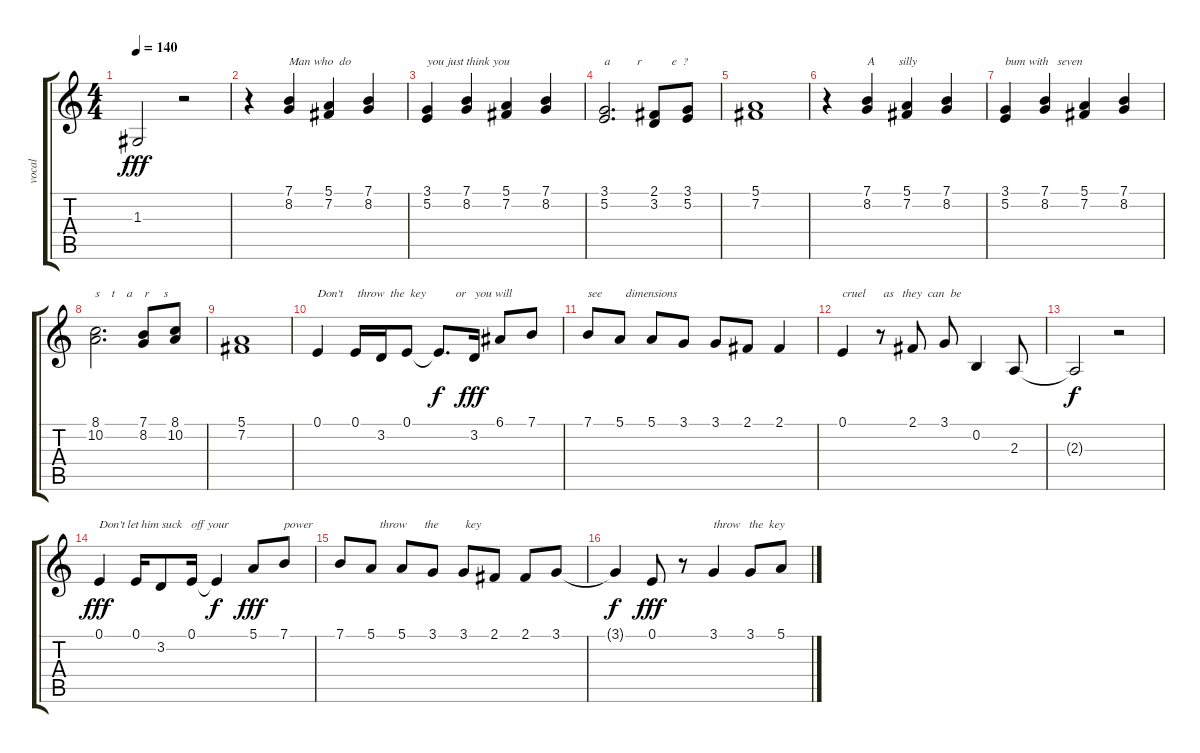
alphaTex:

\track ("vocal" "vocal") {instrument trumpet}
\staff {score tabs}
\tuning (E4 B3 G3 D3 A2 E2) {hide}
\ts (4 4)
\tempo 140
\clef g2
\ks c
1.3.2{dy fff} r.2 |
r.4 (7.1 8.2).4{txt "Man who  do"} (5.1 7.2).4 (7.1 8.2).4 |
(3.1 5.2).4{txt "you just think you"} (7.1 8.2).4 (5.1 7.2).4 (7.1 8.2).4 |
(3.1 5.2).2{d txt "a         r          e  ?"} (2.1 3.2).8 (3.1 5.2).8 |
(5.1 7.2).1 |
r.4 (7.1 8.2).4{txt "A        silly"} (5.1 7.2).4 (7.1 8.2).4 |
(3.1 5.2).4{txt "bum with   seven"} (7.1 8.2).4 (5.1 7.2).4 (7.1 8.2).4 |
(8.1 10.2).2{d txt "s    t    a    r     s"} (7.1 8.2).8 (8.1 10.2).8 |
(5.1 7.2).1 |
0.1.4{txt "Don't     throw  the  key          or   you will"} 0.1.16 3.2.16 0.1.8 0.1{t}.8{d dy f} 3.2.16{dy fff} 6.1.8 7.1.8 |
7.1.8{txt "see        dimensions"} 5.1.8 5.1.8 3.1.8 3.1.8 2.1.8 2.1.4 |
0.1.4{txt "cruel      as   they  can  be"} r.8 2.1.8 3.1.8 0.2.4 2.3.8 |
2.3{t}.2{dy f} r.2 |
0.1.4{txt "Don't let him suck   off your" dy fff} 0.1.16 3.2.8 0.1.16 0.1{t}.4{dy f} 5.1.8{dy fff} 7.1.8{txt "power"} |
7.1.8 5.1.8{txt "   throw      the         key"} 5.1.8 3.1.8 3.1.8 2.1.8 2.1.8 3.1.8 |
3.1{t}.4{dy f} 0.1.8{dy fff} r.8 3.1.4{txt "throw   the  key"} 3.1.8 5.1.8
